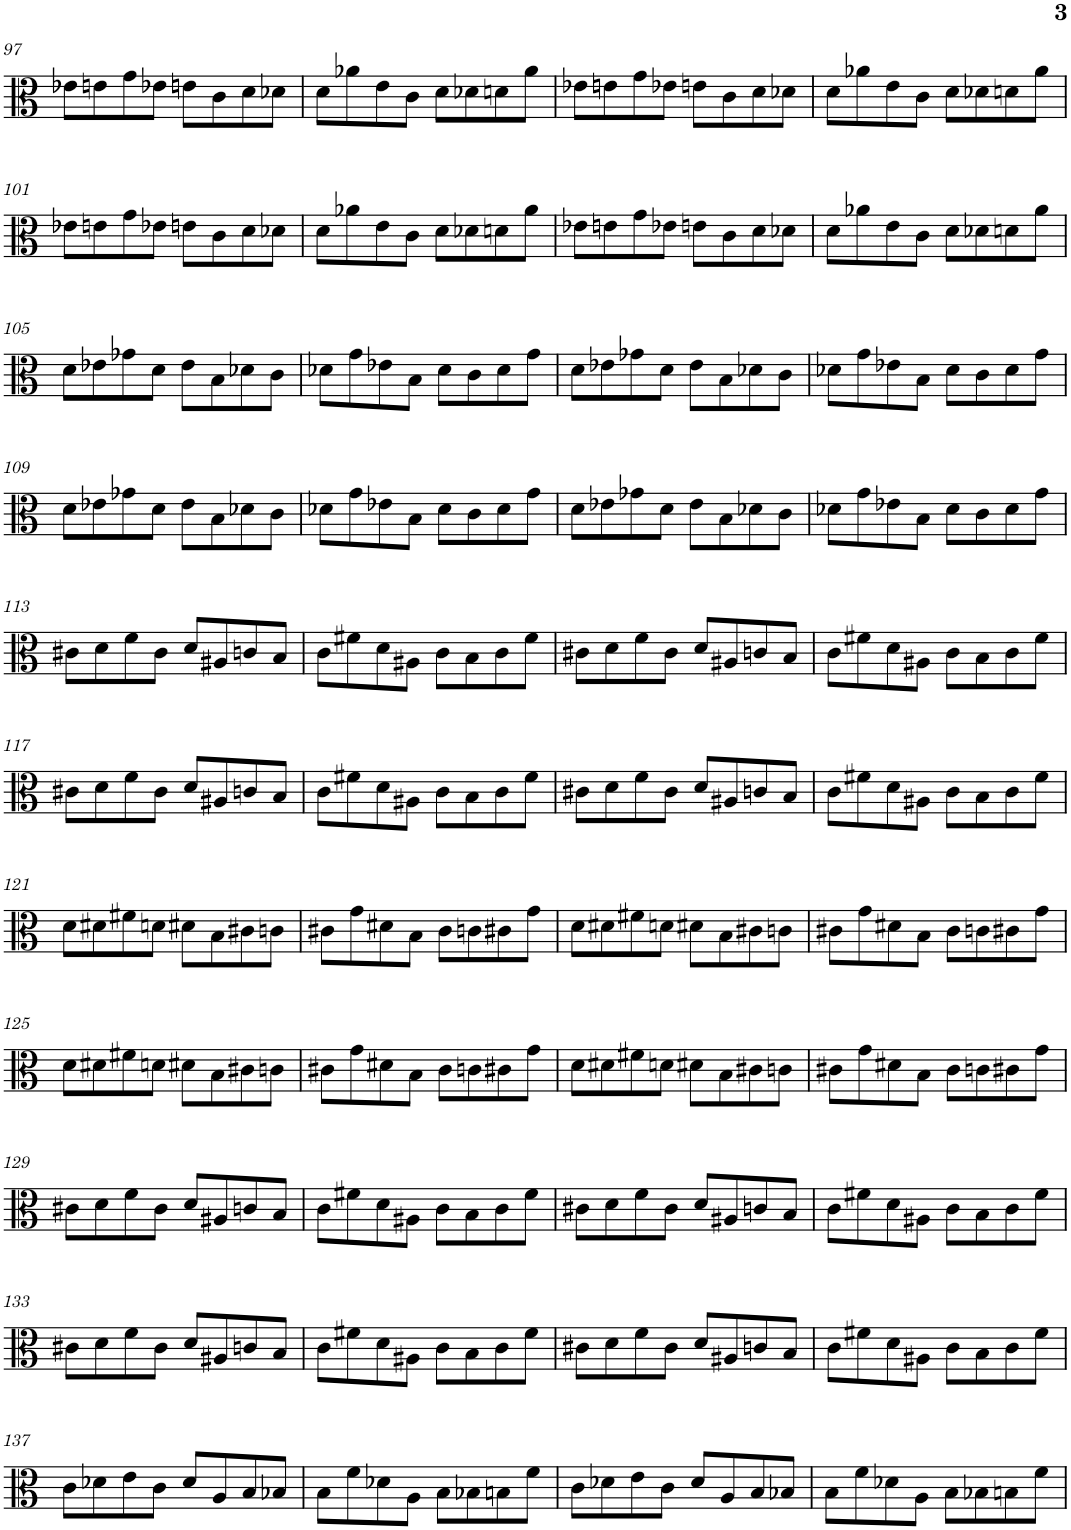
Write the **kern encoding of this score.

**kern
*part1
*staff1
*I"Viola
*I'Vla.
!!LO:PB:g=z
*clefC3
*k[]
*M4/4
=97
8e-X\L
8en\
8g\
8e-X\J
8en\L
8c\
8d\
8d-X\J
=98
8d\L
8a-X\
8e\
8c\J
8d\L
8d-X\
8dn\
8a-\J
=99
8e-X\L
8en\
8g\
8e-X\J
8en\L
8c\
8d\
8d-X\J
=100
8d\L
8a-X\
8e\
8c\J
8d\L
8d-X\
8dn\
8a-\J
!!LO:LB:g=z
=101
8e-X\L
8en\
8g\
8e-X\J
8en\L
8c\
8d\
8d-X\J
=102
8d\L
8a-X\
8e\
8c\J
8d\L
8d-X\
8dn\
8a-\J
=103
8e-X\L
8en\
8g\
8e-X\J
8en\L
8c\
8d\
8d-X\J
=104
8d\L
8a-X\
8e\
8c\J
8d\L
8d-X\
8dn\
8a-\J
!!LO:LB:g=z
=105
8d\L
8e-X\
8g-X\
8d\J
8e-\L
8B\
8d-X\
8c\J
=106
8d-X\L
8g\
8e-X\
8B\J
8d-\L
8c\
8d-\
8g\J
=107
8d\L
8e-X\
8g-X\
8d\J
8e-\L
8B\
8d-X\
8c\J
=108
8d-X\L
8g\
8e-X\
8B\J
8d-\L
8c\
8d-\
8g\J
!!LO:LB:g=z
=109
8d\L
8e-X\
8g-X\
8d\J
8e-\L
8B\
8d-X\
8c\J
=110
8d-X\L
8g\
8e-X\
8B\J
8d-\L
8c\
8d-\
8g\J
=111
8d\L
8e-X\
8g-X\
8d\J
8e-\L
8B\
8d-X\
8c\J
=112
8d-X\L
8g\
8e-X\
8B\J
8d-\L
8c\
8d-\
8g\J
!!LO:LB:g=z
=113
8c#X\L
8d\
8f\
8c#\J
8d/L
8A#X/
8cn/
8B/J
=114
8c\L
8f#X\
8d\
8A#X\J
8c\L
8B\
8c\
8f#\J
=115
8c#X\L
8d\
8f\
8c#\J
8d/L
8A#X/
8cn/
8B/J
=116
8c\L
8f#X\
8d\
8A#X\J
8c\L
8B\
8c\
8f#\J
!!LO:LB:g=z
=117
8c#X\L
8d\
8f\
8c#\J
8d/L
8A#X/
8cn/
8B/J
=118
8c\L
8f#X\
8d\
8A#X\J
8c\L
8B\
8c\
8f#\J
=119
8c#X\L
8d\
8f\
8c#\J
8d/L
8A#X/
8cn/
8B/J
=120
8c\L
8f#X\
8d\
8A#X\J
8c\L
8B\
8c\
8f#\J
!!LO:LB:g=z
=121
8d\L
8d#X\
8f#X\
8dn\J
8d#X\L
8B\
8c#X\
8cn\J
=122
8c#X\L
8g\
8d#X\
8B\J
8c#\L
8cn\
8c#X\
8g\J
=123
8d\L
8d#X\
8f#X\
8dn\J
8d#X\L
8B\
8c#X\
8cn\J
=124
8c#X\L
8g\
8d#X\
8B\J
8c#\L
8cn\
8c#X\
8g\J
!!LO:LB:g=z
=125
8d\L
8d#X\
8f#X\
8dn\J
8d#X\L
8B\
8c#X\
8cn\J
=126
8c#X\L
8g\
8d#X\
8B\J
8c#\L
8cn\
8c#X\
8g\J
=127
8d\L
8d#X\
8f#X\
8dn\J
8d#X\L
8B\
8c#X\
8cn\J
=128
8c#X\L
8g\
8d#X\
8B\J
8c#\L
8cn\
8c#X\
8g\J
!!LO:LB:g=z
=129
8c#X\L
8d\
8f\
8c#\J
8d/L
8A#X/
8cn/
8B/J
=130
8c\L
8f#X\
8d\
8A#X\J
8c\L
8B\
8c\
8f#\J
=131
8c#X\L
8d\
8f\
8c#\J
8d/L
8A#X/
8cn/
8B/J
=132
8c\L
8f#X\
8d\
8A#X\J
8c\L
8B\
8c\
8f#\J
!!LO:LB:g=z
=133
8c#X\L
8d\
8f\
8c#\J
8d/L
8A#X/
8cn/
8B/J
=134
8c\L
8f#X\
8d\
8A#X\J
8c\L
8B\
8c\
8f#\J
=135
8c#X\L
8d\
8f\
8c#\J
8d/L
8A#X/
8cn/
8B/J
=136
8c\L
8f#X\
8d\
8A#X\J
8c\L
8B\
8c\
8f#\J
!!LO:LB:g=z
=137
8c\L
8d-X\
8e\
8c\J
8d-/L
8A/
8B/
8B-X/J
=138
8B\L
8f\
8d-X\
8A\J
8B\L
8B-X\
8Bn\
8f\J
=139
8c\L
8d-X\
8e\
8c\J
8d-/L
8A/
8B/
8B-X/J
=140
8B\L
8f\
8d-X\
8A\J
8B\L
8B-X\
8Bn\
8f\J
=
*-
